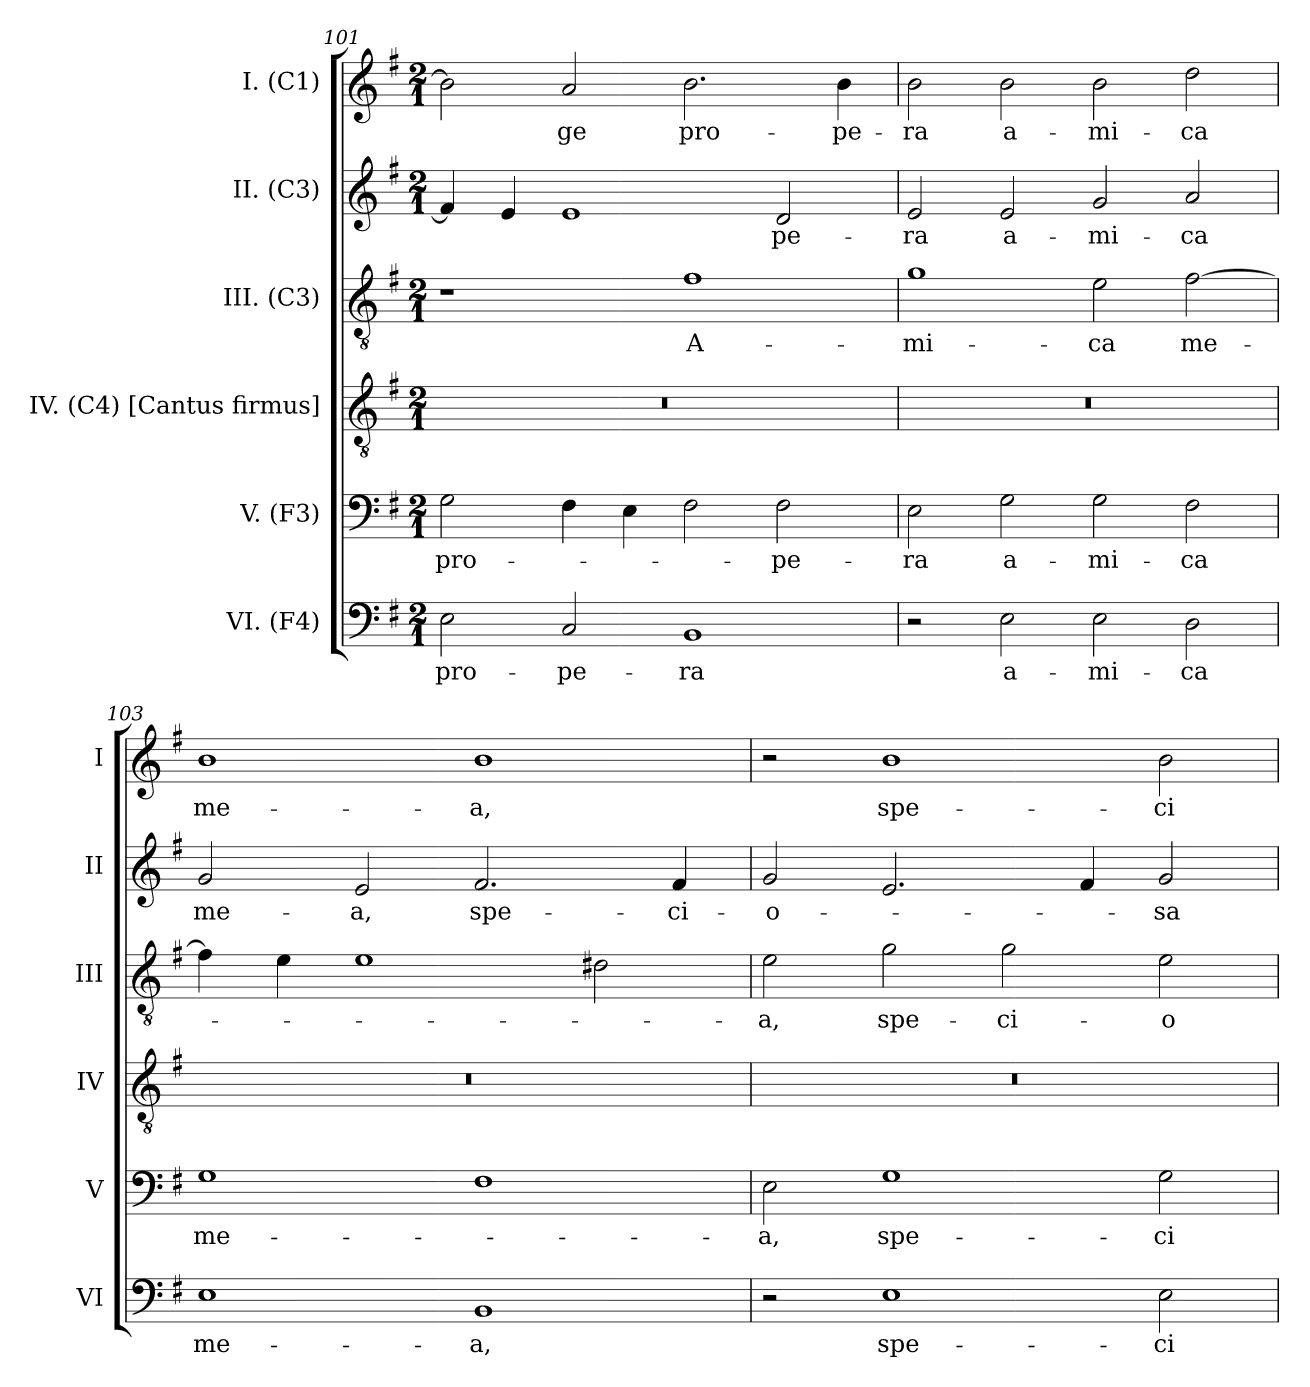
**kern	**text	**kern	**text	**kern	**kern	**text	**kern	**text	**kern	**text
*part6	*part6	*part5	*part5	*part4	*part3	*part3	*part2	*part2	*part1	*part1
*staff6	*staff6	*staff5	*staff5	*staff4	*staff3	*staff3	*staff2	*staff2	*staff1	*staff1
*I"VI. (F4)	*	*I"V. (F3)	*	*I"IV. (C4) [Cantus firmus]	*I"III. (C3)	*	*I"II. (C3)	*	*I"I. (C1)	*
*I'VI	*	*I'V	*	*I'IV	*I'III	*	*I'II	*	*I'I	*
*clefF4	*	*clefF4	*	*clefGv2	*clefGv2	*	*clefG2	*	*clefG2	*
*	*	*	*	*ITrd7c12	*	*	*	*	*	*
*k[f#]	*	*k[f#]	*	*k[f#]	*k[f#]	*	*k[f#]	*	*k[f#]	*
*G:	*	*G:	*	*G:	*G:	*	*G:	*	*G:	*
*M2/1	*	*M2/1	*	*M2/1	*M2/1	*	*M2/1	*	*M2/1	*
=101	=101	=101	=101	=101	=101	=101	=101	=101	=101	=101
!	!LO:LY:b:color=#000000	!	!	!	!	!	!	!	!	!
!	!	!	!LO:LY:b:color=#000000	!LO:N:vis=1	!	!	!	!	!	!
2Ei\	pro-	2Gi\	pro-	0r	1r	.	4f#i/]	.	2bi\]	.
.	.	.	.	.	.	.	4ei/	.	.	.
!	!LO:LY:b:color=#000000	!	!	!	!	!	!	!	!	!
!	!	!	!	!	!	!	!	!	!	!LO:LY:b:color=#000000
2Ci/	-pe-	4F#i\	.	.	.	.	1ei	.	2ai/	-ge
.	.	4Ei\	.	.	.	.	.	.	.	.
!	!LO:LY:b:color=#000000	!	!	!	!	!	!	!	!	!
!	!	!	!	!	!	!LO:LY:b:color=#000000	!	!	!	!
!	!	!	!	!	!	!	!	!	!	!LO:LY:b:color=#000000
1BBi	-ra	2F#i\	.	.	1f#i	A-	.	.	2.bi\	pro-
!	!	!	!LO:LY:b:color=#000000	!	!	!	!	!	!	!
!	!	!	!	!	!	!	!	!LO:LY:b:color=#000000	!	!
.	.	2F#i\	-pe-	.	.	.	2di/	-pe-	.	.
!	!	!	!	!	!	!	!	!	!	!LO:LY:b:color=#000000
.	.	.	.	.	.	.	.	.	4bi\	-pe-
=102	=102	=102	=102	=102	=102	=102	=102	=102	=102	=102
!	!	!	!LO:LY:b:color=#000000	!LO:N:vis=1	!	!	!	!	!	!
!	!	!	!	!	!	!LO:LY:b:color=#000000	!	!	!	!
!	!	!	!	!	!	!	!	!LO:LY:b:color=#000000	!	!
!	!	!	!	!	!	!	!	!	!	!LO:LY:b:color=#000000
2r	.	2Ei\	-ra	0r	1gi	-mi-	2ei/	-ra	2bi\	-ra
!	!LO:LY:b:color=#000000	!	!	!	!	!	!	!	!	!
!	!	!	!LO:LY:b:color=#000000	!	!	!	!	!	!	!
!	!	!	!	!	!	!	!	!LO:LY:b:color=#000000	!	!
!	!	!	!	!	!	!	!	!	!	!LO:LY:b:color=#000000
2Ei\	a-	2Gi\	a-	.	.	.	2ei/	a-	2bi\	a-
!	!LO:LY:b:color=#000000	!	!	!	!	!	!	!	!	!
!	!	!	!LO:LY:b:color=#000000	!	!	!	!	!	!	!
!	!	!	!	!	!	!LO:LY:b:color=#000000	!	!	!	!
!	!	!	!	!	!	!	!	!LO:LY:b:color=#000000	!	!
!	!	!	!	!	!	!	!	!	!	!LO:LY:b:color=#000000
2Ei\	-mi-	2Gi\	-mi-	.	2ei\	-ca	2gi/	-mi-	2bi\	-mi-
!	!LO:LY:b:color=#000000	!	!	!	!	!	!	!	!	!
!	!	!	!LO:LY:b:color=#000000	!	!	!	!	!	!	!
!	!	!	!	!	!	!LO:LY:b:color=#000000	!	!	!	!
!	!	!	!	!	!	!	!	!LO:LY:b:color=#000000	!	!
!	!	!	!	!	!	!	!	!	!	!LO:LY:b:color=#000000
2Di\	-ca	2F#i\	-ca	.	[2f#i\	me-	2ai/	-ca	2ddi\	-ca
!!LO:PB:g=z
=103	=103	=103	=103	=103	=103	=103	=103	=103	=103	=103
!	!LO:LY:b:color=#000000	!	!	!	!	!	!	!	!	!
!	!	!	!LO:LY:b:color=#000000	!LO:N:vis=1	!	!	!	!	!	!
!	!	!	!	!	!	!	!	!LO:LY:b:color=#000000	!	!
!	!	!	!	!	!	!	!	!	!	!LO:LY:b:color=#000000
1Ei	me-	1Gi	me-	0r	4f#i\]	.	2gi/	me-	1bi	me-
.	.	.	.	.	4ei\	.	.	.	.	.
!	!	!	!	!	!	!	!	!LO:LY:b:color=#000000	!	!
.	.	.	.	.	1ei	.	2ei/	-a,	.	.
!	!LO:LY:b:color=#000000	!	!	!	!	!	!	!	!	!
!	!	!	!	!	!	!	!	!LO:LY:b:color=#000000	!	!
!	!	!	!	!	!	!	!	!	!	!LO:LY:b:color=#000000
1BBi	-a,	1F#i	.	.	.	.	2.f#i/	spe-	1bi	-a,
.	.	.	.	.	2d#i\	.	.	.	.	.
!	!	!	!	!	!	!	!	!LO:LY:b:color=#000000	!	!
.	.	.	.	.	.	.	4f#i/	-ci-	.	.
=104	=104	=104	=104	=104	=104	=104	=104	=104	=104	=104
!	!	!	!LO:LY:b:color=#000000	!LO:N:vis=1	!	!	!	!	!	!
!	!	!	!	!	!	!LO:LY:b:color=#000000	!	!	!	!
!	!	!	!	!	!	!	!	!LO:LY:b:color=#000000	!	!
2r	.	2Ei\	-a,	0r	2ei\	-a,	2gi/	-o-	2r	.
!	!LO:LY:b:color=#000000	!	!	!	!	!	!	!	!	!
!	!	!	!LO:LY:b:color=#000000	!	!	!	!	!	!	!
!	!	!	!	!	!	!LO:LY:b:color=#000000	!	!	!	!
!	!	!	!	!	!	!	!	!	!	!LO:LY:b:color=#000000
1Ei	spe-	1Gi	spe-	.	2gi\	spe-	2.ei/	.	1bi	spe-
!	!	!	!	!	!	!LO:LY:b:color=#000000	!	!	!	!
.	.	.	.	.	2gi\	-ci-	.	.	.	.
.	.	.	.	.	.	.	4f#i/	.	.	.
!	!LO:LY:b:color=#000000	!	!	!	!	!	!	!	!	!
!	!	!	!LO:LY:b:color=#000000	!	!	!	!	!	!	!
!	!	!	!	!	!	!LO:LY:b:color=#000000	!	!	!	!
!	!	!	!	!	!	!	!	!LO:LY:b:color=#000000	!	!
!	!	!	!	!	!	!	!	!	!	!LO:LY:b:color=#000000
2Ei\	-ci-	2Gi\	-ci-	.	2ei\	-o-	2gi/	-sa	2bi\	-ci-
=	=	=	=	=	=	=	=	=	=	=
*-	*-	*-	*-	*-	*-	*-	*-	*-	*-	*-
